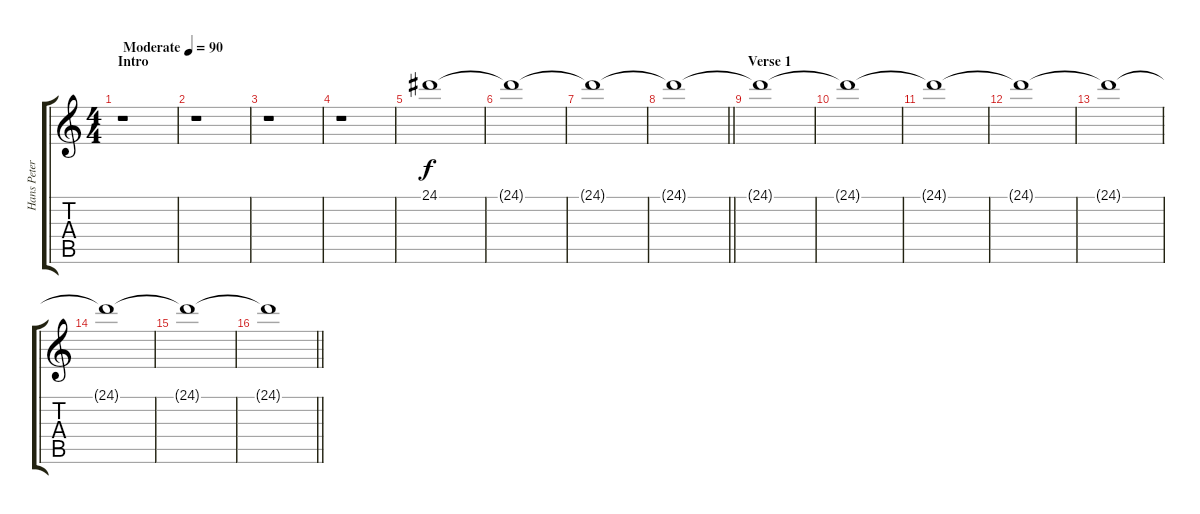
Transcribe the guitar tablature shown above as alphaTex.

\track ("Hans Peter Katzenburg" "Hans Peter") {instrument stringensemble1}
\staff {score tabs}
\tuning (Eb4 Bb3 Gb3 Db3 Ab2 Eb2) {hide}
\ts (4 4)
\section ("" "Intro")
\tempo (90 "Moderate")
\clef g2
\ks c
r.1{dy f instrument stringensemble1} |
r.1 |
r.1 |
r.1 |
24.1.1{volume 4} |
24.1{t}.1 |
24.1{t}.1 |
\barLineRight lightlight
24.1{t}.1 |
\section ("" "Verse 1")
24.1{t}.1 |
24.1{t}.1 |
24.1{t}.1 |
24.1{t}.1 |
24.1{t}.1 |
24.1{t}.1 |
24.1{t}.1 |
\barLineRight lightlight
24.1{t}.1
